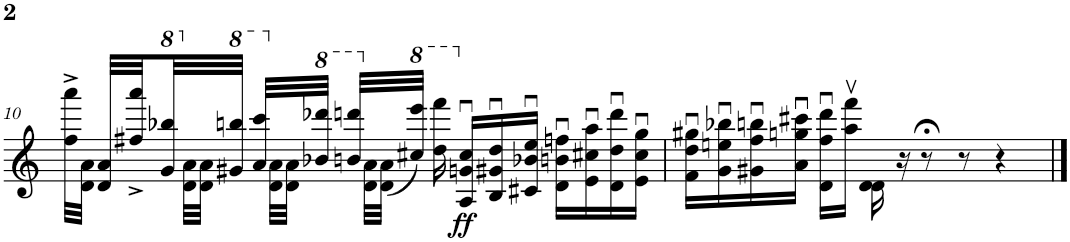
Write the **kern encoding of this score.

**kern	**dynam
*part1	*part1
*staff1	*staff1
*I"Electric Guitar	*
*I'El. Guit.	*
!!LO:PB:g=z
*clefG2	*
*k[]	*
*M4/4	*
=10	=10
*^	*
32ff\^ 32aaa\^LLL	8ryy	.
32d\ 32a\JJJ	.	.
32d/ 32a/LLL	.	.
32ff#X/^ 32aaa/^	.	.
*8va	*	*
32gg/ 32bbb-X/	32ryy	.
*X8va	*	*
32ryy	32d\ 32a\LLL	.
32ryy	32d\ 32a\JJJ	.
*8va	*	*
32gg#X/ 32bbbn/JJJ	32ryy	.
32aa/ 32cccc/LLL	32ryy	.
*X8va	*	*
32ryy	32d\ 32a\LLL	.
32ryy	32d\ 32a\JJJ	.
*8va	*	*
32bb-X/ 32dddd-X/JJJ	32ryy	.
32bbn/ 32ddddn/LLL	32ryy	.
*X8va	*	*
32ryy	32d\ 32a\LLL	.
32ryy	32d\ 32a\JJJ	.
*8va	*	*
(32ccc#X/ 32eeee/JJJ	32ryy	.
16ddd\ 16ffff\	2ryy	.
*X8va	*	*
!	!	!LO:DY:b
16A/u 16gn/u 16cc#/uLL	.	ff
16B/u 16g#X/u 16dd/u	.	.
16c#X/u 16b-X/u 16ee/uJJ	.	.
16d\u 16bn\u 16ffn\uLL	.	.
16e\u 16cc#X\u 16aa\u	.	.
16d\u 16dd\u 16ddd\u	.	.
16e\u 16cc#\u 16gg\uJJ	.	.
*v	*v	*
=11	=11
16f\u 16dd\u 16gg#X\uLL	.
16g\u 16een\u 16bb-X\u	.
16g#X\u 16ff\u 16bbn\u	.
16a\u 16ggn\u 16ccc#X\uJJ	.
16d\u 16ff\u 16ddd\uLL	.
16aa\v 16fff\vJJ	.
16d\^ 16d\^	.
16r	.
8r;<	.
8r	.
4r	.
==	==
*-	*-
